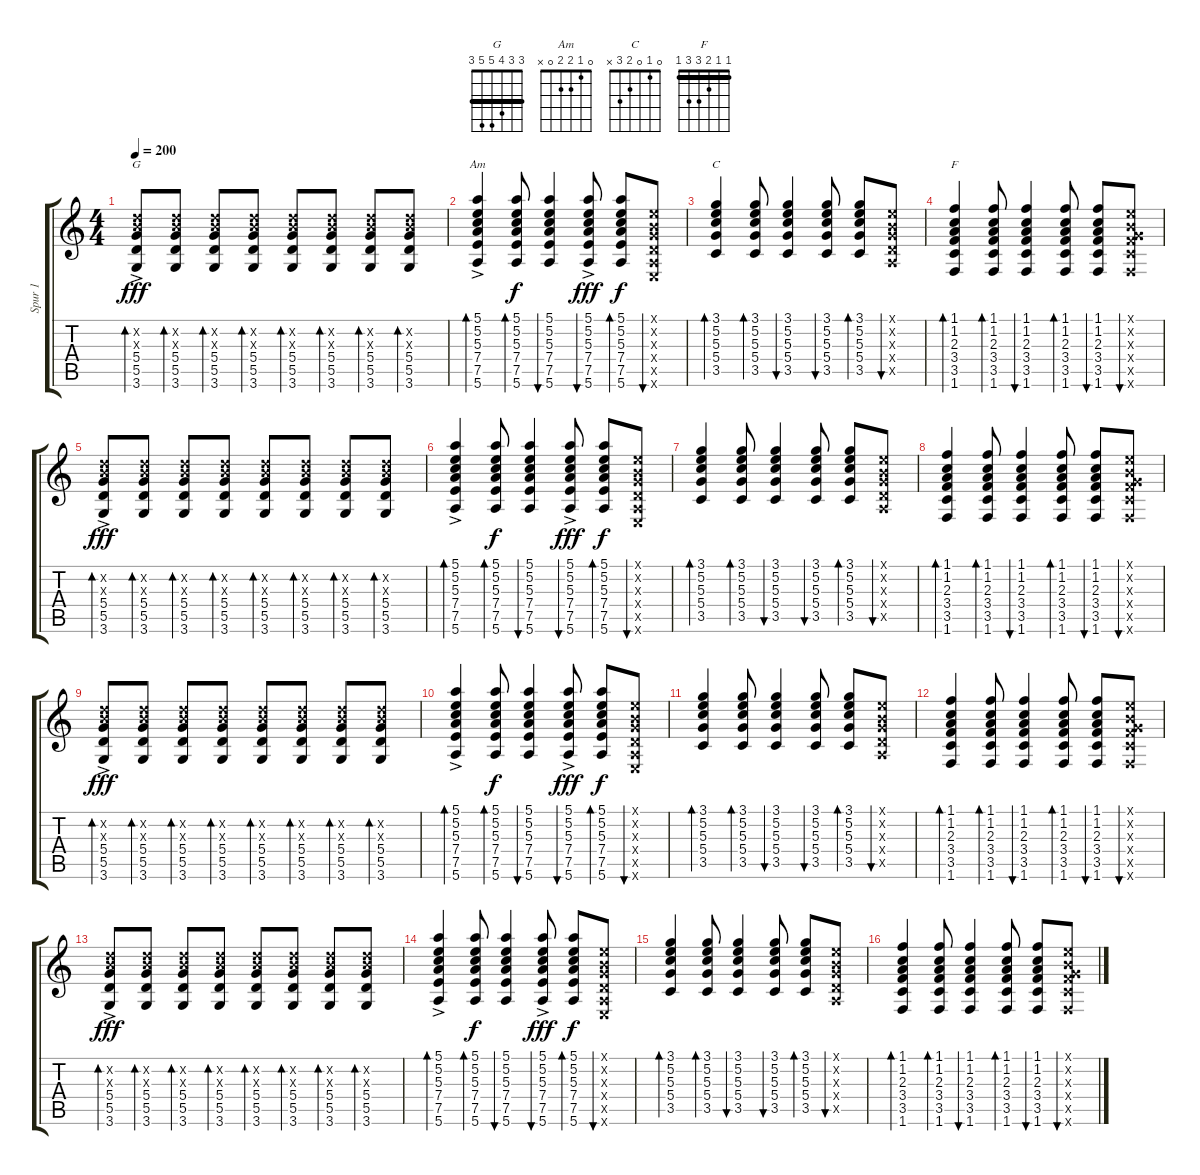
\track ("Spur 1" "Spur 1") {instrument overdrivenguitar}
\staff {score tabs}
\tuning (E4 B3 G3 D3 A2 E2) {hide}
\chord ("G" 3 3 4 5 5 3) {barre 3}
\chord ("Am" 0 1 2 2 0 x)
\chord ("C" 0 1 0 2 3 x)
\chord ("F" 1 1 2 3 3 1) {barre 1}
\ts (4 4)
\tempo 200
\clef g2
\ks c
(3.2{x} 4.3{x} 5.4 5.5{ac} 3.6).8{bd 60 ch "G" dy fff} (3.2{x} 4.3{x} 5.4 5.5 3.6).8{bd 60} (3.2{x} 4.3{x} 5.4 5.5 3.6).8{bd 60} (3.2{x} 4.3{x} 5.4 5.5 3.6).8{bd 60} (3.2{x} 4.3{x} 5.4 5.5 3.6).8{bd 60} (3.2{x} 4.3{x} 5.4 5.5 3.6).8{bd 60} (3.2{x} 4.3{x} 5.4 5.5 3.6).8{bd 60} (3.2{x} 4.3{x} 5.4 5.5 3.6).8{bd 60} |
(5.1 5.2 5.3 7.4 7.5{ac} 5.6).4{bd 60 ch "Am"} (5.1 5.2 5.3 7.4 7.5 5.6).8{bd 60 dy f} (5.1 5.2 5.3 7.4 7.5 5.6).4{bu 60} (5.1 5.2 5.3 7.4 7.5{ac} 5.6).8{bu 60 dy fff} (5.1 5.2 5.3 7.4 7.5 5.6).8{bd 60 dy f} (0.1{x} 0.2{x} 0.3{x} 0.4{x} 0.5{x} 0.6{x}).8{bu 60} |
(3.1 5.2 5.3 5.4 3.5).4{bd 60 ch "C"} (3.1 5.2 5.3 5.4 3.5).8{bd 60} (3.1 5.2 5.3 5.4 3.5).4{bu 60} (3.1 5.2 5.3 5.4 3.5).8{bu 60} (3.1 5.2 5.3 5.4 3.5).8{bd 60} (0.1{x} 0.2{x} 0.3{x} 0.4{x} 0.5{x}).8{bu 60} |
(1.1 1.2 2.3 3.4 3.5 1.6).4{bd 60 ch "F"} (1.1 1.2 2.3 3.4 3.5 1.6).8{bd 60} (1.1 1.2 2.3 3.4 3.5 1.6).4{bu 60} (1.1 1.2 2.3 3.4 3.5 1.6).8{bd 60} (1.1 1.2 2.3 3.4 3.5 1.6).8{bu 60} (0.1{x} 0.2{x} 0.3{x} 3.4{x} 3.5{x} 1.6{x}).8{bu 60} |
(3.2{x} 4.3{x} 5.4 5.5{ac} 3.6).8{bd 60 dy fff} (3.2{x} 4.3{x} 5.4 5.5 3.6).8{bd 60} (3.2{x} 4.3{x} 5.4 5.5 3.6).8{bd 60} (3.2{x} 4.3{x} 5.4 5.5 3.6).8{bd 60} (3.2{x} 4.3{x} 5.4 5.5 3.6).8{bd 60} (3.2{x} 4.3{x} 5.4 5.5 3.6).8{bd 60} (3.2{x} 4.3{x} 5.4 5.5 3.6).8{bd 60} (3.2{x} 4.3{x} 5.4 5.5 3.6).8{bd 60} |
(5.1 5.2 5.3 7.4 7.5{ac} 5.6).4{bd 60} (5.1 5.2 5.3 7.4 7.5 5.6).8{bd 60 dy f} (5.1 5.2 5.3 7.4 7.5 5.6).4{bu 60} (5.1 5.2 5.3 7.4 7.5{ac} 5.6).8{bu 60 dy fff} (5.1 5.2 5.3 7.4 7.5 5.6).8{bd 60 dy f} (0.1{x} 0.2{x} 0.3{x} 0.4{x} 0.5{x} 0.6{x}).8{bu 60} |
(3.1 5.2 5.3 5.4 3.5).4{bd 60} (3.1 5.2 5.3 5.4 3.5).8{bd 60} (3.1 5.2 5.3 5.4 3.5).4{bu 60} (3.1 5.2 5.3 5.4 3.5).8{bu 60} (3.1 5.2 5.3 5.4 3.5).8{bd 60} (0.1{x} 0.2{x} 0.3{x} 0.4{x} 0.5{x}).8{bu 60} |
(1.1 1.2 2.3 3.4 3.5 1.6).4{bd 60} (1.1 1.2 2.3 3.4 3.5 1.6).8{bd 60} (1.1 1.2 2.3 3.4 3.5 1.6).4{bu 60} (1.1 1.2 2.3 3.4 3.5 1.6).8{bd 60} (1.1 1.2 2.3 3.4 3.5 1.6).8{bu 60} (0.1{x} 0.2{x} 0.3{x} 3.4{x} 3.5{x} 1.6{x}).8{bu 60} |
(3.2{x} 4.3{x} 5.4 5.5{ac} 3.6).8{bd 60 dy fff} (3.2{x} 4.3{x} 5.4 5.5 3.6).8{bd 60} (3.2{x} 4.3{x} 5.4 5.5 3.6).8{bd 60} (3.2{x} 4.3{x} 5.4 5.5 3.6).8{bd 60} (3.2{x} 4.3{x} 5.4 5.5 3.6).8{bd 60} (3.2{x} 4.3{x} 5.4 5.5 3.6).8{bd 60} (3.2{x} 4.3{x} 5.4 5.5 3.6).8{bd 60} (3.2{x} 4.3{x} 5.4 5.5 3.6).8{bd 60} |
(5.1 5.2 5.3 7.4 7.5{ac} 5.6).4{bd 60} (5.1 5.2 5.3 7.4 7.5 5.6).8{bd 60 dy f} (5.1 5.2 5.3 7.4 7.5 5.6).4{bu 60} (5.1 5.2 5.3 7.4 7.5{ac} 5.6).8{bu 60 dy fff} (5.1 5.2 5.3 7.4 7.5 5.6).8{bd 60 dy f} (0.1{x} 0.2{x} 0.3{x} 0.4{x} 0.5{x} 0.6{x}).8{bu 60} |
(3.1 5.2 5.3 5.4 3.5).4{bd 60} (3.1 5.2 5.3 5.4 3.5).8{bd 60} (3.1 5.2 5.3 5.4 3.5).4{bu 60} (3.1 5.2 5.3 5.4 3.5).8{bu 60} (3.1 5.2 5.3 5.4 3.5).8{bd 60} (0.1{x} 0.2{x} 0.3{x} 0.4{x} 0.5{x}).8{bu 60} |
(1.1 1.2 2.3 3.4 3.5 1.6).4{bd 60} (1.1 1.2 2.3 3.4 3.5 1.6).8{bd 60} (1.1 1.2 2.3 3.4 3.5 1.6).4{bu 60} (1.1 1.2 2.3 3.4 3.5 1.6).8{bd 60} (1.1 1.2 2.3 3.4 3.5 1.6).8{bu 60} (0.1{x} 0.2{x} 0.3{x} 3.4{x} 3.5{x} 1.6{x}).8{bu 60} |
(3.2{x} 4.3{x} 5.4 5.5{ac} 3.6).8{bd 60 dy fff} (3.2{x} 4.3{x} 5.4 5.5 3.6).8{bd 60} (3.2{x} 4.3{x} 5.4 5.5 3.6).8{bd 60} (3.2{x} 4.3{x} 5.4 5.5 3.6).8{bd 60} (3.2{x} 4.3{x} 5.4 5.5 3.6).8{bd 60} (3.2{x} 4.3{x} 5.4 5.5 3.6).8{bd 60} (3.2{x} 4.3{x} 5.4 5.5 3.6).8{bd 60} (3.2{x} 4.3{x} 5.4 5.5 3.6).8{bd 60} |
(5.1 5.2 5.3 7.4 7.5{ac} 5.6).4{bd 60} (5.1 5.2 5.3 7.4 7.5 5.6).8{bd 60 dy f} (5.1 5.2 5.3 7.4 7.5 5.6).4{bu 60} (5.1 5.2 5.3 7.4 7.5{ac} 5.6).8{bu 60 dy fff} (5.1 5.2 5.3 7.4 7.5 5.6).8{bd 60 dy f} (0.1{x} 0.2{x} 0.3{x} 0.4{x} 0.5{x} 0.6{x}).8{bu 60} |
(3.1 5.2 5.3 5.4 3.5).4{bd 60} (3.1 5.2 5.3 5.4 3.5).8{bd 60} (3.1 5.2 5.3 5.4 3.5).4{bu 60} (3.1 5.2 5.3 5.4 3.5).8{bu 60} (3.1 5.2 5.3 5.4 3.5).8{bd 60} (0.1{x} 0.2{x} 0.3{x} 0.4{x} 0.5{x}).8{bu 60} |
(1.1 1.2 2.3 3.4 3.5 1.6).4{bd 60} (1.1 1.2 2.3 3.4 3.5 1.6).8{bd 60} (1.1 1.2 2.3 3.4 3.5 1.6).4{bu 60} (1.1 1.2 2.3 3.4 3.5 1.6).8{bd 60} (1.1 1.2 2.3 3.4 3.5 1.6).8{bu 60} (0.1{x} 0.2{x} 0.3{x} 3.4{x} 3.5{x} 1.6{x}).8{bu 60}
